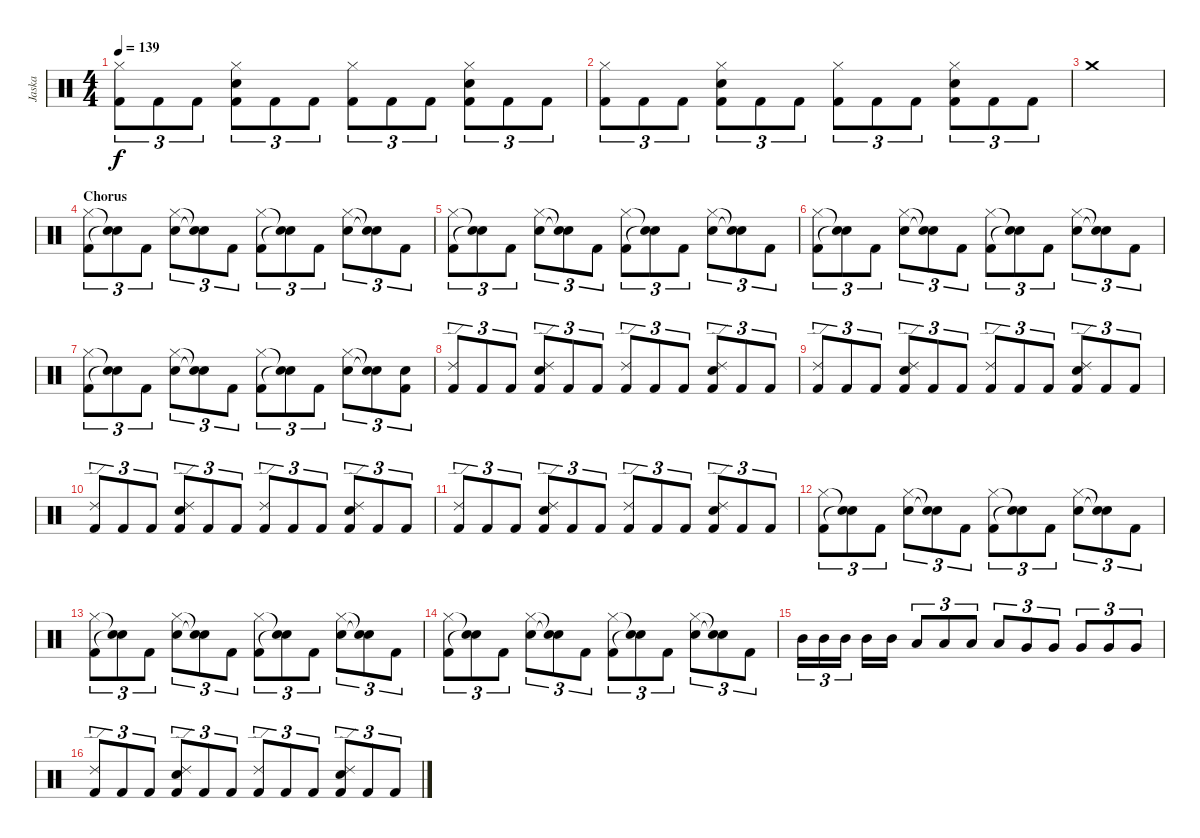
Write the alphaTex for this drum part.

\track ("Jaska" "Jaska") {instrument percussion}
\staff {score}
\articulation defaults
\ts (4 4)
\tempo 139
\clef neutral
\ks c
("Hi-Hat (closed)" "Kick (hit) 2").8{tu (3 2) dy f} "Kick (hit) 2".8{tu (3 2)} "Kick (hit) 2".8{tu (3 2)} ("Hi-Hat (closed)" "Snare (hit) 2" "Kick (hit) 2").8{tu (3 2)} "Kick (hit) 2".8{tu (3 2)} "Kick (hit) 2".8{tu (3 2)} ("Hi-Hat (closed)" "Kick (hit) 2").8{tu (3 2)} "Kick (hit) 2".8{tu (3 2)} "Kick (hit) 2".8{tu (3 2)} ("Hi-Hat (closed)" "Snare (hit) 2" "Kick (hit) 2").8{tu (3 2)} "Kick (hit) 2".8{tu (3 2)} "Kick (hit) 2".8{tu (3 2)} |
("Hi-Hat (closed)" "Kick (hit) 2").8{tu (3 2)} "Kick (hit) 2".8{tu (3 2)} "Kick (hit) 2".8{tu (3 2)} ("Hi-Hat (closed)" "Snare (hit) 2" "Kick (hit) 2").8{tu (3 2)} "Kick (hit) 2".8{tu (3 2)} "Kick (hit) 2".8{tu (3 2)} ("Hi-Hat (closed)" "Kick (hit) 2").8{tu (3 2)} "Kick (hit) 2".8{tu (3 2)} "Kick (hit) 2".8{tu (3 2)} ("Hi-Hat (closed)" "Snare (hit) 2" "Kick (hit) 2").8{tu (3 2)} "Kick (hit) 2".8{tu (3 2)} "Kick (hit) 2".8{tu (3 2)} |
"Crash medium (hit)".1 |
\section ("" "Chorus")
("Hi-Hat (closed)" "Kick (hit) 2").8{tu (3 2)} ("Snare (hit)"{t} "Snare (hit)"{t}).8{tu (3 2)} "Kick (hit) 2".8{tu (3 2)} ("Hi-Hat (closed)" "Snare (hit) 2").8{tu (3 2)} ("Snare (hit)"{t} "Snare (hit)"{t}).8{tu (3 2)} "Kick (hit) 2".8{tu (3 2)} ("Hi-Hat (closed)" "Kick (hit) 2").8{tu (3 2)} ("Snare (hit)"{t} "Snare (hit)"{t}).8{tu (3 2)} "Kick (hit) 2".8{tu (3 2)} ("Hi-Hat (closed)" "Snare (hit) 2").8{tu (3 2)} ("Snare (hit)"{t} "Snare (hit)"{t}).8{tu (3 2)} "Kick (hit) 2".8{tu (3 2)} |
("Hi-Hat (closed)" "Kick (hit) 2").8{tu (3 2)} ("Snare (hit)"{t} "Snare (hit)"{t}).8{tu (3 2)} "Kick (hit) 2".8{tu (3 2)} ("Hi-Hat (closed)" "Snare (hit) 2").8{tu (3 2)} ("Snare (hit)"{t} "Snare (hit)"{t}).8{tu (3 2)} "Kick (hit) 2".8{tu (3 2)} ("Hi-Hat (closed)" "Kick (hit) 2").8{tu (3 2)} ("Snare (hit)"{t} "Snare (hit)"{t}).8{tu (3 2)} "Kick (hit) 2".8{tu (3 2)} ("Hi-Hat (closed)" "Snare (hit) 2").8{tu (3 2)} ("Snare (hit)"{t} "Snare (hit)"{t}).8{tu (3 2)} "Kick (hit) 2".8{tu (3 2)} |
("Hi-Hat (closed)" "Kick (hit) 2").8{tu (3 2)} ("Snare (hit)"{t} "Snare (hit)"{t}).8{tu (3 2)} "Kick (hit) 2".8{tu (3 2)} ("Hi-Hat (closed)" "Snare (hit) 2").8{tu (3 2)} ("Snare (hit)"{t} "Snare (hit)"{t}).8{tu (3 2)} "Kick (hit) 2".8{tu (3 2)} ("Hi-Hat (closed)" "Kick (hit) 2").8{tu (3 2)} ("Snare (hit)"{t} "Snare (hit)"{t}).8{tu (3 2)} "Kick (hit) 2".8{tu (3 2)} ("Hi-Hat (closed)" "Snare (hit) 2").8{tu (3 2)} ("Snare (hit)"{t} "Snare (hit)"{t}).8{tu (3 2)} "Kick (hit) 2".8{tu (3 2)} |
("Hi-Hat (closed)" "Kick (hit) 2").8{tu (3 2)} ("Snare (hit)"{t} "Snare (hit)"{t}).8{tu (3 2)} "Kick (hit) 2".8{tu (3 2)} ("Hi-Hat (closed)" "Snare (hit) 2").8{tu (3 2)} ("Snare (hit)"{t} "Snare (hit)"{t}).8{tu (3 2)} "Kick (hit) 2".8{tu (3 2)} ("Hi-Hat (closed)" "Kick (hit) 2").8{tu (3 2)} ("Snare (hit)"{t} "Snare (hit)"{t}).8{tu (3 2)} "Kick (hit) 2".8{tu (3 2)} ("Hi-Hat (closed)" "Snare (hit) 2").8{tu (3 2)} ("Snare (hit)"{t} "Snare (hit)"{t}).8{tu (3 2)} ("Snare (hit) 2" "Kick (hit) 2").8{tu (3 2)} |
("Ride (edge) 2" "Kick (hit) 2").8{tu (3 2)} "Kick (hit) 2".8{tu (3 2)} "Kick (hit) 2".8{tu (3 2)} ("Ride (edge) 2" "Snare (hit) 2" "Kick (hit) 2").8{tu (3 2)} "Kick (hit) 2".8{tu (3 2)} "Kick (hit) 2".8{tu (3 2)} ("Ride (edge) 2" "Kick (hit) 2").8{tu (3 2)} "Kick (hit) 2".8{tu (3 2)} "Kick (hit) 2".8{tu (3 2)} ("Ride (edge) 2" "Snare (hit) 2" "Kick (hit) 2").8{tu (3 2)} "Kick (hit) 2".8{tu (3 2)} "Kick (hit) 2".8{tu (3 2)} |
("Ride (edge) 2" "Kick (hit) 2").8{tu (3 2)} "Kick (hit) 2".8{tu (3 2)} "Kick (hit) 2".8{tu (3 2)} ("Ride (edge) 2" "Snare (hit) 2" "Kick (hit) 2").8{tu (3 2)} "Kick (hit) 2".8{tu (3 2)} "Kick (hit) 2".8{tu (3 2)} ("Ride (edge) 2" "Kick (hit) 2").8{tu (3 2)} "Kick (hit) 2".8{tu (3 2)} "Kick (hit) 2".8{tu (3 2)} ("Ride (edge) 2" "Snare (hit) 2" "Kick (hit) 2").8{tu (3 2)} "Kick (hit) 2".8{tu (3 2)} "Kick (hit) 2".8{tu (3 2)} |
("Ride (edge) 2" "Kick (hit) 2").8{tu (3 2)} "Kick (hit) 2".8{tu (3 2)} "Kick (hit) 2".8{tu (3 2)} ("Ride (edge) 2" "Snare (hit) 2" "Kick (hit) 2").8{tu (3 2)} "Kick (hit) 2".8{tu (3 2)} "Kick (hit) 2".8{tu (3 2)} ("Ride (edge) 2" "Kick (hit) 2").8{tu (3 2)} "Kick (hit) 2".8{tu (3 2)} "Kick (hit) 2".8{tu (3 2)} ("Ride (edge) 2" "Snare (hit) 2" "Kick (hit) 2").8{tu (3 2)} "Kick (hit) 2".8{tu (3 2)} "Kick (hit) 2".8{tu (3 2)} |
("Ride (edge) 2" "Kick (hit) 2").8{tu (3 2)} "Kick (hit) 2".8{tu (3 2)} "Kick (hit) 2".8{tu (3 2)} ("Ride (edge) 2" "Snare (hit) 2" "Kick (hit) 2").8{tu (3 2)} "Kick (hit) 2".8{tu (3 2)} "Kick (hit) 2".8{tu (3 2)} ("Ride (edge) 2" "Kick (hit) 2").8{tu (3 2)} "Kick (hit) 2".8{tu (3 2)} "Kick (hit) 2".8{tu (3 2)} ("Ride (edge) 2" "Snare (hit) 2" "Kick (hit) 2").8{tu (3 2)} "Kick (hit) 2".8{tu (3 2)} "Kick (hit) 2".8{tu (3 2)} |
("Hi-Hat (closed)" "Kick (hit) 2").8{tu (3 2)} ("Snare (hit)"{t} "Snare (hit)"{t}).8{tu (3 2)} "Kick (hit) 2".8{tu (3 2)} ("Hi-Hat (closed)" "Snare (hit) 2").8{tu (3 2)} ("Snare (hit)"{t} "Snare (hit)"{t}).8{tu (3 2)} "Kick (hit) 2".8{tu (3 2)} ("Hi-Hat (closed)" "Kick (hit) 2").8{tu (3 2)} ("Snare (hit)"{t} "Snare (hit)"{t}).8{tu (3 2)} "Kick (hit) 2".8{tu (3 2)} ("Hi-Hat (closed)" "Snare (hit) 2").8{tu (3 2)} ("Snare (hit)"{t} "Snare (hit)"{t}).8{tu (3 2)} "Kick (hit) 2".8{tu (3 2)} |
("Hi-Hat (closed)" "Kick (hit) 2").8{tu (3 2)} ("Snare (hit)"{t} "Snare (hit)"{t}).8{tu (3 2)} "Kick (hit) 2".8{tu (3 2)} ("Hi-Hat (closed)" "Snare (hit) 2").8{tu (3 2)} ("Snare (hit)"{t} "Snare (hit)"{t}).8{tu (3 2)} "Kick (hit) 2".8{tu (3 2)} ("Hi-Hat (closed)" "Kick (hit) 2").8{tu (3 2)} ("Snare (hit)"{t} "Snare (hit)"{t}).8{tu (3 2)} "Kick (hit) 2".8{tu (3 2)} ("Hi-Hat (closed)" "Snare (hit) 2").8{tu (3 2)} ("Snare (hit)"{t} "Snare (hit)"{t}).8{tu (3 2)} "Kick (hit) 2".8{tu (3 2)} |
("Hi-Hat (closed)" "Kick (hit) 2").8{tu (3 2)} ("Snare (hit)"{t} "Snare (hit)"{t}).8{tu (3 2)} "Kick (hit) 2".8{tu (3 2)} ("Hi-Hat (closed)" "Snare (hit) 2").8{tu (3 2)} ("Snare (hit)"{t} "Snare (hit)"{t}).8{tu (3 2)} "Kick (hit) 2".8{tu (3 2)} ("Hi-Hat (closed)" "Kick (hit) 2").8{tu (3 2)} ("Snare (hit)"{t} "Snare (hit)"{t}).8{tu (3 2)} "Kick (hit) 2".8{tu (3 2)} ("Hi-Hat (closed)" "Snare (hit) 2").8{tu (3 2)} ("Snare (hit)"{t} "Snare (hit)"{t}).8{tu (3 2)} "Kick (hit) 2".8{tu (3 2)} |
"Mid Tom (hit)".16{tu (3 2)} "Mid Tom (hit)".16{tu (3 2)} "Mid Tom (hit)".16{tu (3 2)} "Mid Tom (hit)".16 "Mid Tom (hit)".16 "Low Tom (hit)".8{tu (3 2)} "Low Tom (hit)".8{tu (3 2)} "Low Tom (hit)".8{tu (3 2)} "Low Tom (hit)".8{tu (3 2)} "Very Low Tom (hit)".8{tu (3 2)} "Very Low Tom (hit)".8{tu (3 2)} "Very Low Tom (hit)".8{tu (3 2)} "Very Low Tom (hit)".8{tu (3 2)} "Very Low Tom (hit)".8{tu (3 2)} |
("Ride (edge) 2" "Kick (hit) 2").8{tu (3 2)} "Kick (hit) 2".8{tu (3 2)} "Kick (hit) 2".8{tu (3 2)} ("Ride (edge) 2" "Snare (hit) 2" "Kick (hit) 2").8{tu (3 2)} "Kick (hit) 2".8{tu (3 2)} "Kick (hit) 2".8{tu (3 2)} ("Ride (edge) 2" "Kick (hit) 2").8{tu (3 2)} "Kick (hit) 2".8{tu (3 2)} "Kick (hit) 2".8{tu (3 2)} ("Ride (edge) 2" "Snare (hit) 2" "Kick (hit) 2").8{tu (3 2)} "Kick (hit) 2".8{tu (3 2)} "Kick (hit) 2".8{tu (3 2)}
